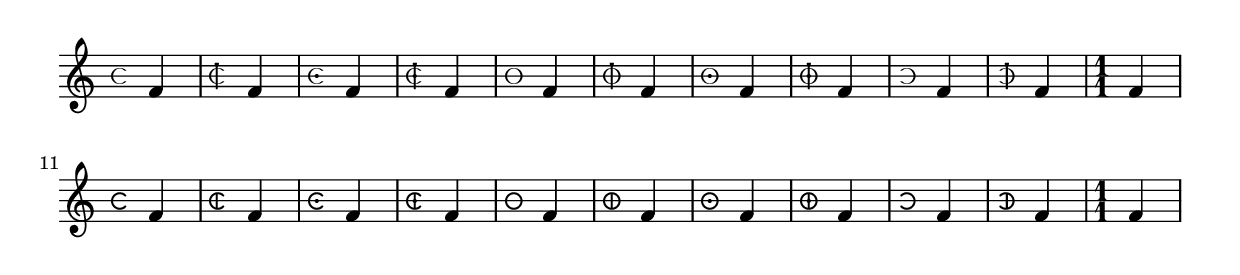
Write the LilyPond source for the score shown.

\version "2.19.16"

\header {
  texidoc = "This test covers the mensural and neomensural time signature styles."
}

% N.B. It's strange that these warnings are doubled.
#(ly:expect-warning "Cannot find glyph timesig.mensural11")
#(ly:expect-warning "Cannot find glyph timesig.mensural11")
#(ly:expect-warning "Cannot find glyph timesig.neomensural11")
#(ly:expect-warning "Cannot find glyph timesig.neomensural11")

\layout { indent = 0 }

testMusic = \relative f' {
    \time 4/4 \partial 4 f4
    \time 2/2 \partial 4 f4
    \time 6/4 \partial 4 f4
    \time 6/8 \partial 4 f4
    \time 3/2 \partial 4 f4
    \time 3/4 \partial 4 f4
    \time 9/4 \partial 4 f4
    \time 9/8 \partial 4 f4
    \time 4/8 \partial 4 f4
    \time 2/4 \partial 4 f4
    \time 1/1 \partial 4 f4
}

\new Staff {
    \override Staff.TimeSignature.break-visibility = ##(#f #t #t)
    \override Staff.TimeSignature.style = #'mensural
    \testMusic \break
    \override Staff.TimeSignature.style = #'neomensural
    \testMusic \break
}
